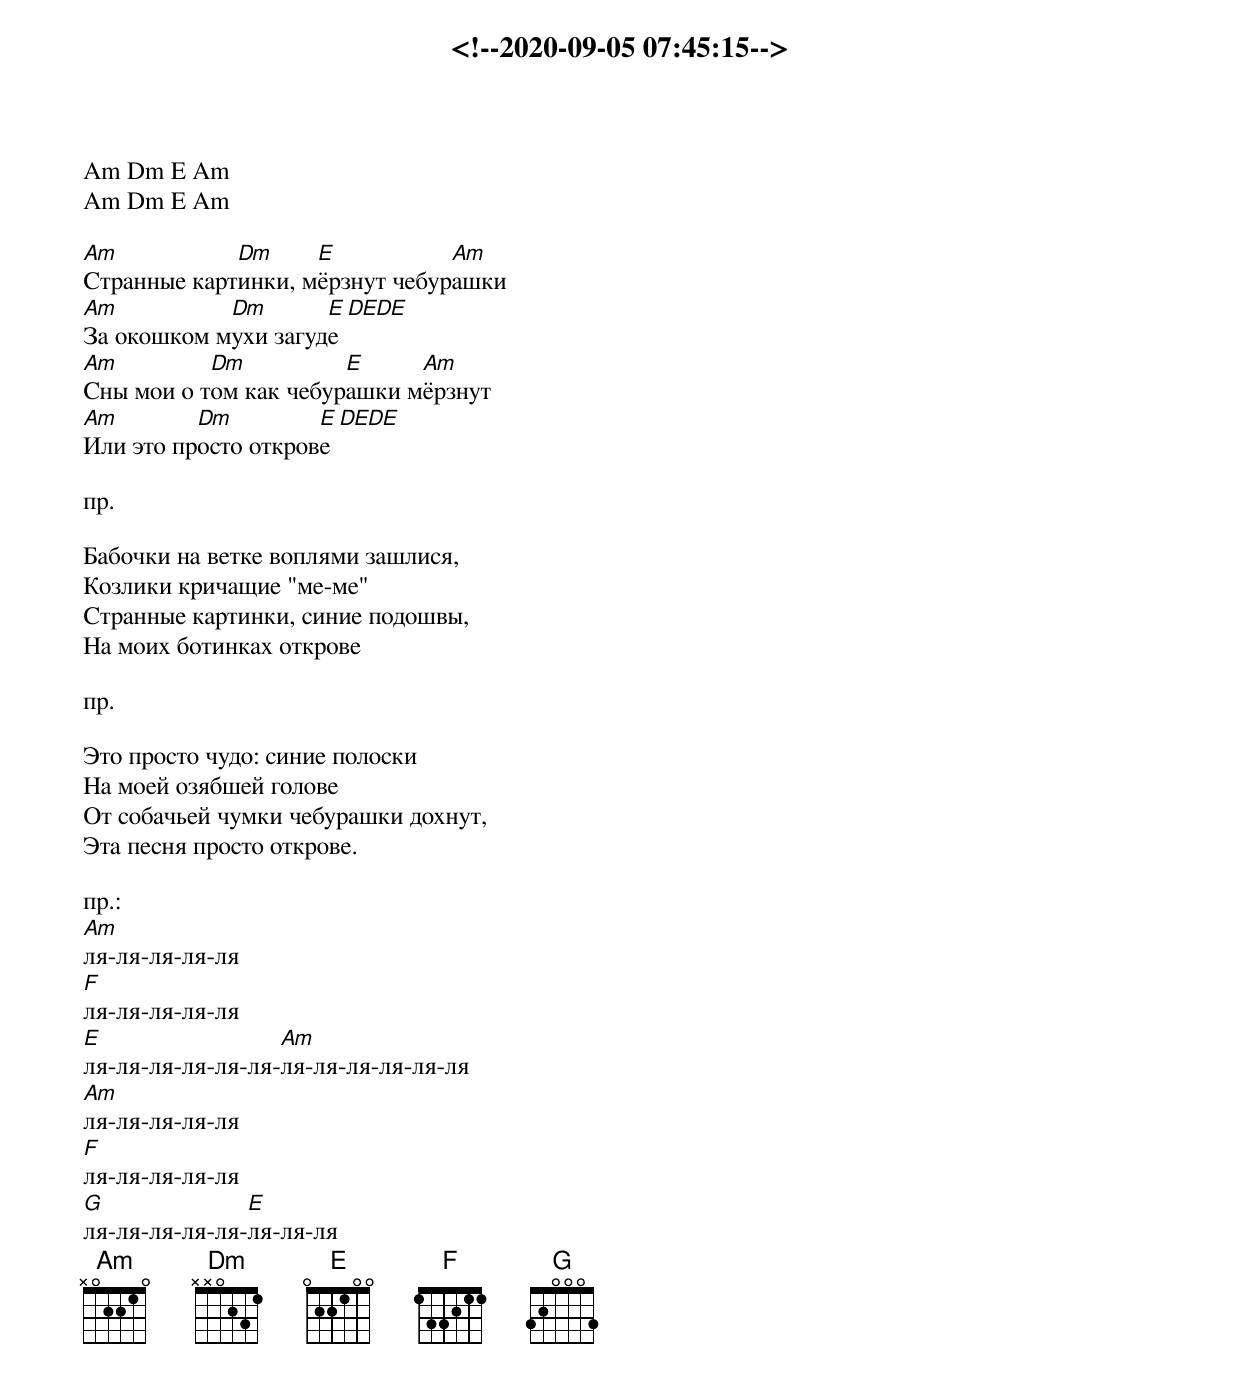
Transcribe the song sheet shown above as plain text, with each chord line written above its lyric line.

<!--2020-09-05 07:45:15-->
Am Dm E Am
Am Dm E Am

Am           Dm     E           Am
Странные картинки, мёрзнут чебурашки
Am          Dm       E DEDE
За окошком мухи загуде
Am         Dm          E     Am
Сны мои о том как чебурашки мёрзнут
Am        Dm         E DEDE
Или это просто открове

пр.

Бабочки на ветке воплями зашлися,
Козлики кричащие "ме-ме"
Странные картинки, синие подошвы,
На моих ботинках открове

пр.

Это просто чудо: синие полоски
На моей озябшей голове
От собачьей чумки чебурашки дохнут,
Эта песня просто открове.

пр.:
Am
ля-ля-ля-ля-ля
F
ля-ля-ля-ля-ля
E                 Am
ля-ля-ля-ля-ля-ля-ля-ля-ля-ля-ля-ля
Am
ля-ля-ля-ля-ля
F
ля-ля-ля-ля-ля
G              E
ля-ля-ля-ля-ля-ля-ля-ля
